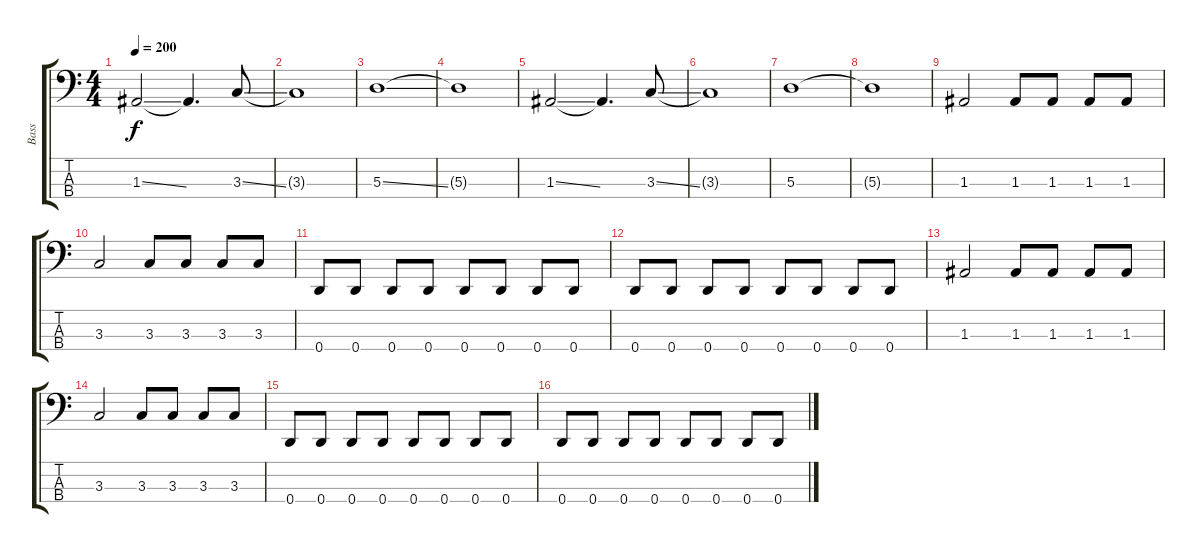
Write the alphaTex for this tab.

\track ("Bass" "Bass") {instrument electricbasspick}
\staff {score tabs}
\tuning (G2 D2 A1 D1) {hide}
\ts (4 4)
\tempo 200
\clef f4
\ks c
1.3{ss}.2{dy f} 1.3{t}.4{d} 3.3{ss}.8 |
3.3{t}.1 |
5.3{ss}.1 |
5.3{t}.1 |
1.3{ss}.2 1.3{t}.4{d} 3.3{ss}.8 |
3.3{t}.1 |
5.3.1 |
5.3{t}.1 |
1.3.2 1.3.8 1.3.8 1.3.8 1.3.8 |
3.3.2 3.3.8 3.3.8 3.3.8 3.3.8 |
0.4.8 0.4.8 0.4.8 0.4.8 0.4.8 0.4.8 0.4.8 0.4.8 |
0.4.8 0.4.8 0.4.8 0.4.8 0.4.8 0.4.8 0.4.8 0.4.8 |
1.3.2 1.3.8 1.3.8 1.3.8 1.3.8 |
3.3.2 3.3.8 3.3.8 3.3.8 3.3.8 |
0.4.8 0.4.8 0.4.8 0.4.8 0.4.8 0.4.8 0.4.8 0.4.8 |
0.4.8 0.4.8 0.4.8 0.4.8 0.4.8 0.4.8 0.4.8 0.4.8
